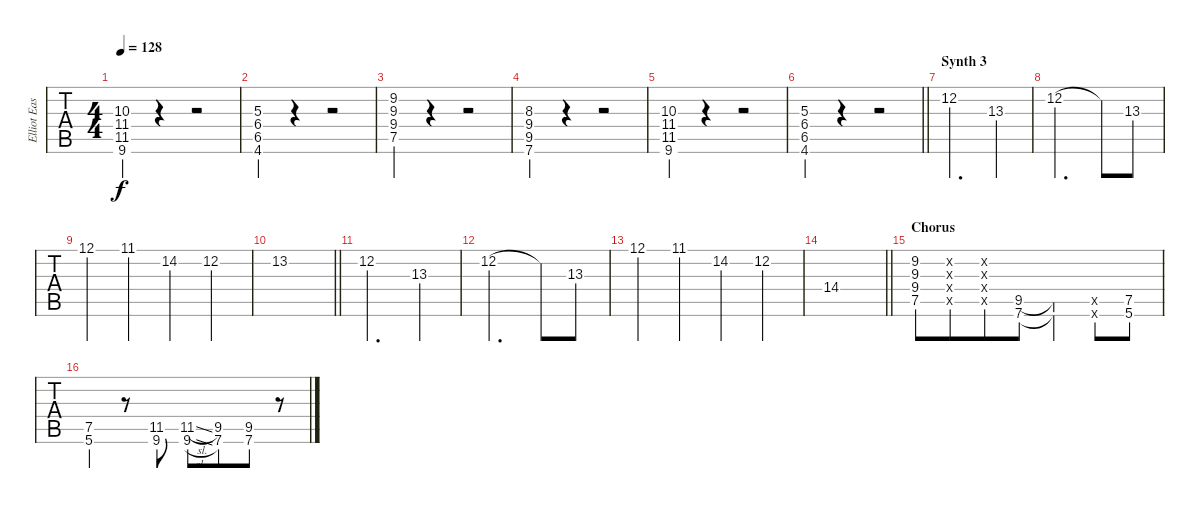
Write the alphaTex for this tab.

\track ("Elliot Easton - Lead Guitar" "Elliot Eas") {instrument overdrivenguitar}
\staff {tabs}
\tuning (E4 B3 G3 D3 A2 E2) {hide}
\ts (4 4)
\tempo 128
\clef g2
\ks c
(10.3 11.4 11.5 9.6).4{dy f} r.4 r.2 |
(5.3 6.4 6.5 4.6).4 r.4 r.2 |
(9.2 9.3 9.4 7.5).4 r.4 r.2 |
(8.3 9.4 9.5 7.6).4 r.4 r.2 |
(10.3 11.4 11.5 9.6).4 r.4 r.2 |
\barLineRight lightlight
(5.3 6.4 6.5 4.6).4 r.4 r.2 |
\section ("" "Synth 3")
12.2.2{d instrument lead2sawtooth} 13.3.4 |
12.2.2{d} 12.2{t}.8 13.3.8 |
12.1.4 11.1.4 14.2.4 12.2.4 |
\barLineRight lightlight
13.2.1 |
12.2.2{d} 13.3.4 |
12.2.2{d} 12.2{t}.8 13.3.8 |
12.1.4 11.1.4 14.2.4 12.2.4 |
\barLineRight lightlight
14.4.1 |
\section ("" "Chorus")
(9.2 9.3 9.4 7.5).8{instrument overdrivenguitar} (0.2{x} 0.3{x} 0.4{x} 0.5{x}).8{beam merge} (0.2{x} 0.3{x} 0.4{x} 0.5{x}).8 (9.5 7.6).8 (9.5{t} 7.6{t}).4 (0.5{x} 0.6{x}).8 (7.5 5.6).8 |
(7.5 5.6).4 r.8 (11.5 9.6).8 (11.5{sl} 9.6{sl}).8 (9.5 7.6).8{beam merge} (9.5 7.6).8 r.8
